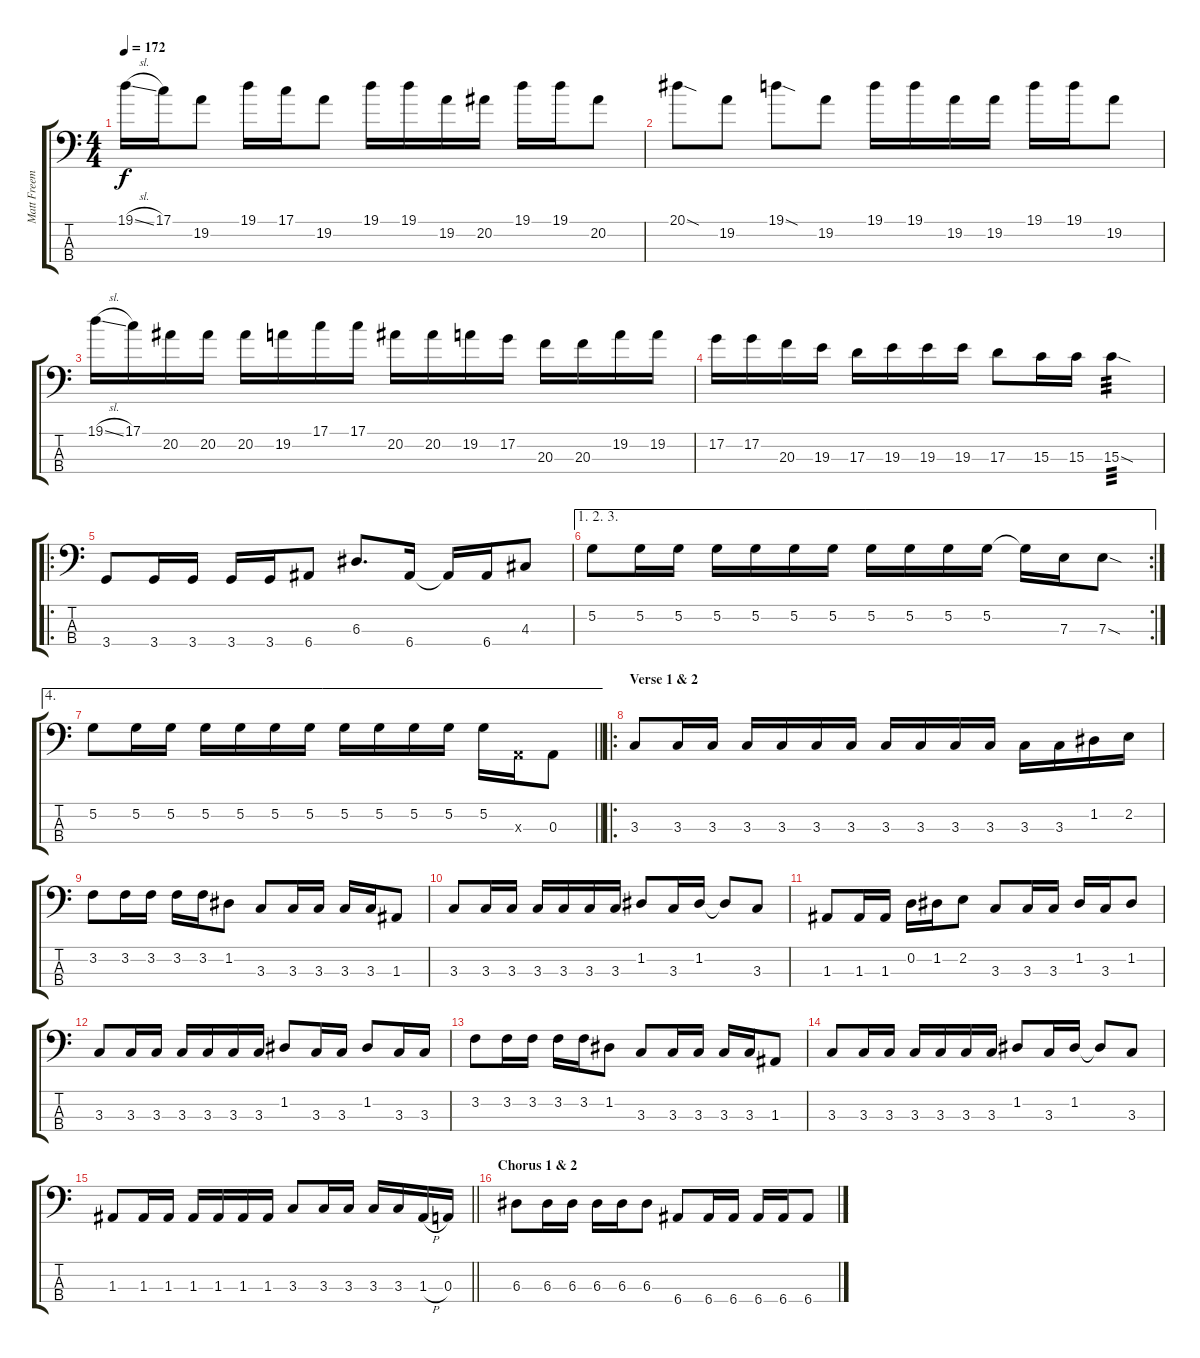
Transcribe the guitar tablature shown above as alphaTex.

\track ("Matt Freeman" "Matt Freem") {instrument electricbasspick}
\staff {score tabs}
\tuning (G2 D2 A1 E1) {hide}
\ts (4 4)
\tempo 172
\clef f4
\ks c
19.1{sl}.16{dy f} 17.1.16 19.2.8 19.1.16 17.1.16 19.2.8 19.1.16 19.1.16 19.2.16 20.2.16 19.1.16 19.1.16 20.2.8 |
20.1{sod}.8 19.2.8 19.1{sod}.8 19.2.8 19.1.16 19.1.16 19.2.16 19.2.16 19.1.16 19.1.16 19.2.8 |
19.1{sl}.16 17.1.16 20.2.16 20.2.16 20.2.16 19.2.16 17.1.16 17.1.16 20.2.16 20.2.16 19.2.16 17.2.16 20.3.16 20.3.16 19.2.16 19.2.16 |
17.2.16 17.2.16 20.3.16 19.3.16 17.3.16 19.3.16 19.3.16 19.3.16 17.3.8 15.3.16 15.3.16 15.3{sod}.4{tp 3} |
\ro
3.4.8 3.4.16 3.4.16 3.4.16 3.4.16 6.4.8 6.3.8{d} 6.4.16 6.4{t}.16 6.4.16 4.3.8 |
\ae (1 2 3)
\rc 2
5.2.8 5.2.16 5.2.16 5.2.16 5.2.16 5.2.16 5.2.16 5.2.16 5.2.16 5.2.16 5.2.16 5.2{t}.16 7.3.16 7.3{sod}.8 |
\ae 4
\barLineRight lightlight
5.2.8 5.2.16 5.2.16 5.2.16 5.2.16 5.2.16 5.2.16 5.2.16 5.2.16 5.2.16 5.2.16 5.2.16 0.3{x}.16 0.3.8 |
\ro
\section ("" "Verse 1 & 2")
3.3.8 3.3.16 3.3.16 3.3.16 3.3.16 3.3.16 3.3.16 3.3.16 3.3.16 3.3.16 3.3.16 3.3.16 3.3.16 1.2.16 2.2.16 |
3.2.8 3.2.16 3.2.16 3.2.16 3.2.16 1.2.8 3.3.8 3.3.16 3.3.16 3.3.16 3.3.16 1.3.8 |
3.3.8 3.3.16 3.3.16 3.3.16 3.3.16 3.3.16 3.3.16 1.2.8 3.3.16 1.2.16 1.2{t}.8 3.3.8 |
1.3.8 1.3.16 1.3.16 0.2.16 1.2.16 2.2.8 3.3.8 3.3.16 3.3.16 1.2.16 3.3.16 1.2.8 |
3.3.8 3.3.16 3.3.16 3.3.16 3.3.16 3.3.16 3.3.16 1.2.8 3.3.16 3.3.16 1.2.8 3.3.16 3.3.16 |
3.2.8 3.2.16 3.2.16 3.2.16 3.2.16 1.2.8 3.3.8 3.3.16 3.3.16 3.3.16 3.3.16 1.3.8 |
3.3.8 3.3.16 3.3.16 3.3.16 3.3.16 3.3.16 3.3.16 1.2.8 3.3.16 1.2.16 1.2{t}.8 3.3.8 |
\barLineRight lightlight
1.3.8 1.3.16 1.3.16 1.3.16 1.3.16 1.3.16 1.3.16 3.3.8 3.3.16 3.3.16 3.3.16 3.3.16 1.3{h}.16 0.3.16 |
\section ("" "Chorus 1 & 2")
6.3.8 6.3.16 6.3.16 6.3.16 6.3.16 6.3.8 6.4.8 6.4.16 6.4.16 6.4.16 6.4.16 6.4{ss}.8
